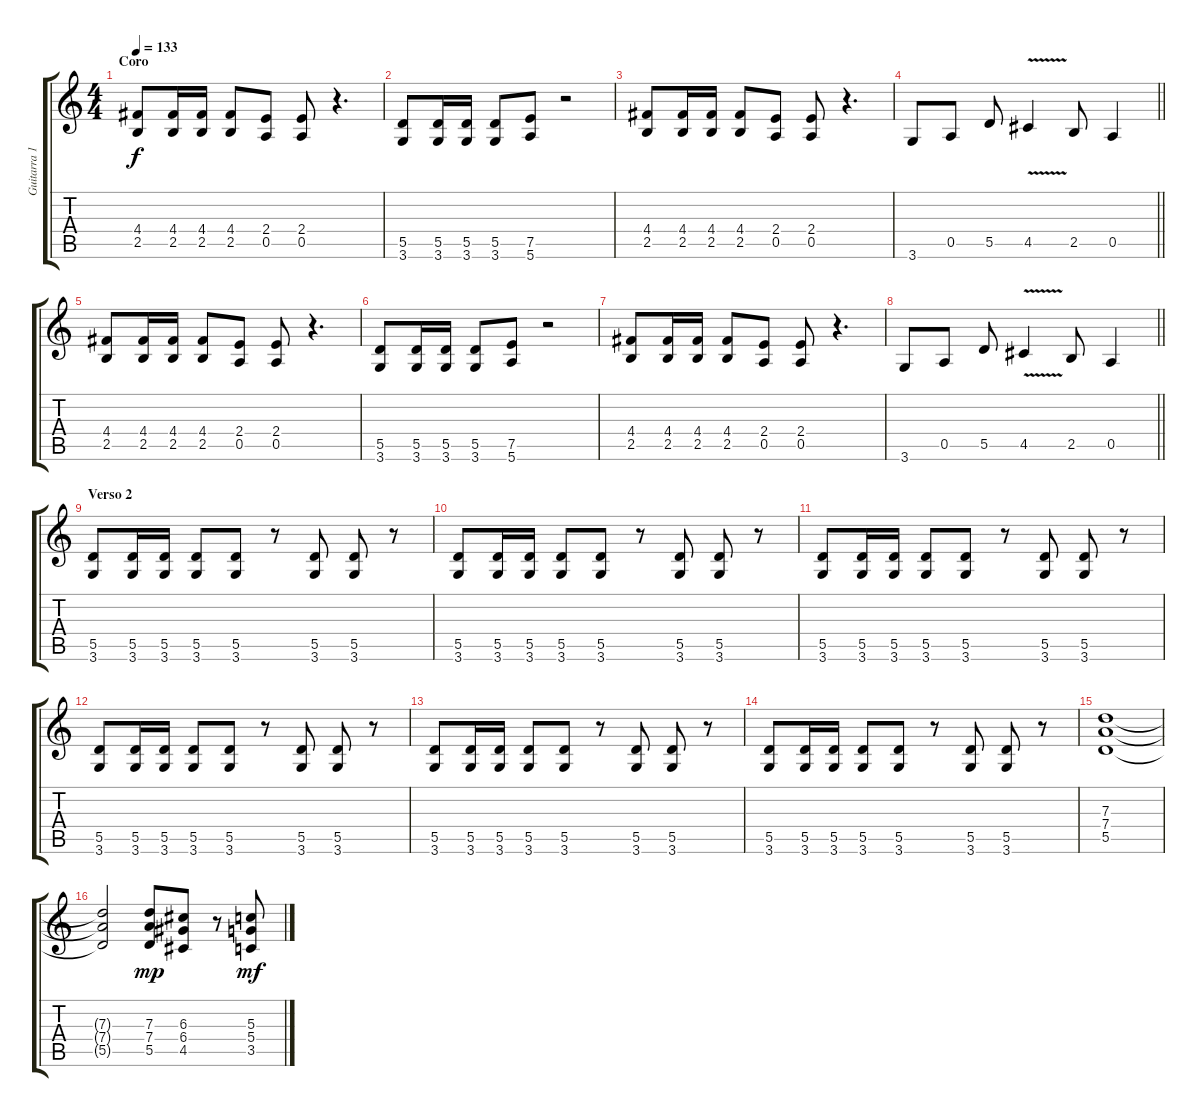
\track ("Guitarra 1" "Guitarra 1") {instrument distortionguitar}
\staff {score tabs}
\tuning (E4 B3 G3 D3 A2 E2) {hide}
\ts (4 4)
\section ("" "Coro")
\tempo 133
\clef g2
\ks c
(4.4 2.5).8{dy f} (4.4 2.5).16 (4.4 2.5).16 (4.4 2.5).8 (2.4 0.5).8 (2.4 0.5).8 r.4{d} |
(5.5 3.6).8 (5.5 3.6).16 (5.5 3.6).16 (5.5 3.6).8 (7.5 5.6).8 r.2 |
(4.4 2.5).8 (4.4 2.5).16 (4.4 2.5).16 (4.4 2.5).8 (2.4 0.5).8 (2.4 0.5).8 r.4{d} |
\barLineRight lightlight
3.6.8 0.5.8 5.5.8 4.5{v}.4 2.5.8 0.5.4 |
(4.4 2.5).8 (4.4 2.5).16 (4.4 2.5).16 (4.4 2.5).8 (2.4 0.5).8 (2.4 0.5).8 r.4{d} |
(5.5 3.6).8 (5.5 3.6).16 (5.5 3.6).16 (5.5 3.6).8 (7.5 5.6).8 r.2 |
(4.4 2.5).8 (4.4 2.5).16 (4.4 2.5).16 (4.4 2.5).8 (2.4 0.5).8 (2.4 0.5).8 r.4{d} |
\barLineRight lightlight
3.6.8 0.5.8 5.5.8 4.5{v}.4 2.5.8 0.5.4 |
\section ("" "Verso 2")
(5.5 3.6).8 (5.5 3.6).16 (5.5 3.6).16 (5.5 3.6).8 (5.5 3.6).8 r.8 (5.5 3.6).8 (5.5 3.6).8 r.8 |
(5.5 3.6).8 (5.5 3.6).16 (5.5 3.6).16 (5.5 3.6).8 (5.5 3.6).8 r.8 (5.5 3.6).8 (5.5 3.6).8 r.8 |
(5.5 3.6).8 (5.5 3.6).16 (5.5 3.6).16 (5.5 3.6).8 (5.5 3.6).8 r.8 (5.5 3.6).8 (5.5 3.6).8 r.8 |
(5.5 3.6).8 (5.5 3.6).16 (5.5 3.6).16 (5.5 3.6).8 (5.5 3.6).8 r.8 (5.5 3.6).8 (5.5 3.6).8 r.8 |
(5.5 3.6).8 (5.5 3.6).16 (5.5 3.6).16 (5.5 3.6).8 (5.5 3.6).8 r.8 (5.5 3.6).8 (5.5 3.6).8 r.8 |
(5.5 3.6).8 (5.5 3.6).16 (5.5 3.6).16 (5.5 3.6).8 (5.5 3.6).8 r.8 (5.5 3.6).8 (5.5 3.6).8 r.8 |
(7.3 7.4 5.5).1 |
(7.3{t} 7.4{t} 5.5{t}).2 (7.3 7.4 5.5).8{dy mp} (6.3 6.4 4.5).8 r.8 (5.3 5.4 3.5).8{dy mf}
